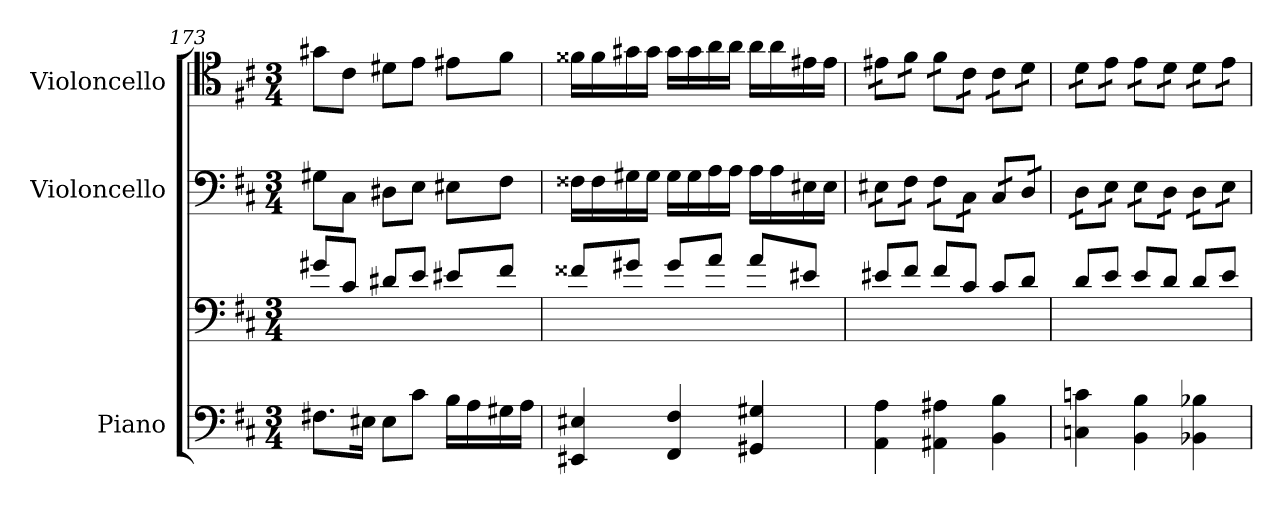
**kern	**kern	**kern	**kern
*part3	*part3	*part2	*part1
*staff4	*staff3	*staff2	*staff1
*I"Piano	*	*I"Violoncello	*I"Violoncello
*I'Pno.	*	*I'Vc.	*I'Vc.
!!LO:LB:g=z
*clefF4	*clefF4	*clefF4	*clefC4
*k[f#c#]	*k[f#c#]	*k[f#c#]	*k[f#c#]
*M3/4	*M3/4	*M3/4	*M3/4
=173	=173	=173	=173
8.F#X\L	8g#X/L	8G#X\L	8g#X\L
.	8c#/J	8C#\J	8c#\J
16E#X\Jk	.	.	.
8E#\L	8d#X/L	8D#X\L	8d#X\L
8c#\J	8e/J	8E\J	8e\J
16B\LL	8e#X/L	8E#X\L	8e#X\L
16A\	.	.	.
16G#X\	8f#/J	8F#\J	8f#\J
16A\JJ	.	.	.
=174	=174	=174	=174
4EE#X/ 4E#X/	8f##X/L	16F##X\LL	16f##X\LL
.	.	16F##\	16f##\
.	8g#X/J	16G#X\	16g#X\
.	.	16G#\JJ	16g#\JJ
4FF#/ 4F#/	8g#/L	16G#\LL	16g#\LL
.	.	16G#\	16g#\
.	8a/J	16A\	16a\
.	.	16A\JJ	16a\JJ
4GG#X/ 4G#X/	8a/L	16A\LL	16a\LL
.	.	16A\	16a\
.	8e#X/J	16E#X\	16e#X\
.	.	16E#\JJ	16e#\JJ
=175	=175	=175	=175
*	*	*tremolo	*
*	*	*	*tremolo
4AA\ 4A\	8e#X/L	16E#X\LL	16e#X\LL
.	.	16E#X\	16e#X\
.	8f#/J	16F#\	16f#\
.	.	16F#\JJ	16f#\JJ
4AA#X\ 4A#X\	8f#/L	16F#\LL	16f#\LL
.	.	16F#\	16f#\
.	8c#/J	16C#\	16c#\
.	.	16C#\JJ	16c#\JJ
4BB\ 4B\	8c#/L	16C#/LL	16c#\LL
.	.	16C#/	16c#\
.	8d/J	16D/	16d\
.	.	16D/JJ	16d\JJ
=176	=176	=176	=176
4Cn\ 4cn\	8d/L	16D\LL	16d\LL
.	.	16D\	16d\
.	8e/J	16E\	16e\
.	.	16E\JJ	16e\JJ
4BB\ 4B\	8e/L	16E\LL	16e\LL
.	.	16E\	16e\
.	8d/J	16D\	16d\
.	.	16D\JJ	16d\JJ
4BB-X\ 4B-X\	8d/L	16D\LL	16d\LL
.	.	16D\	16d\
.	8e/J	16E\	16e\
.	.	16E\JJ	16e\JJ
*	*	*	*Xtremolo
*	*	*Xtremolo	*
=	=	=	=
*-	*-	*-	*-
